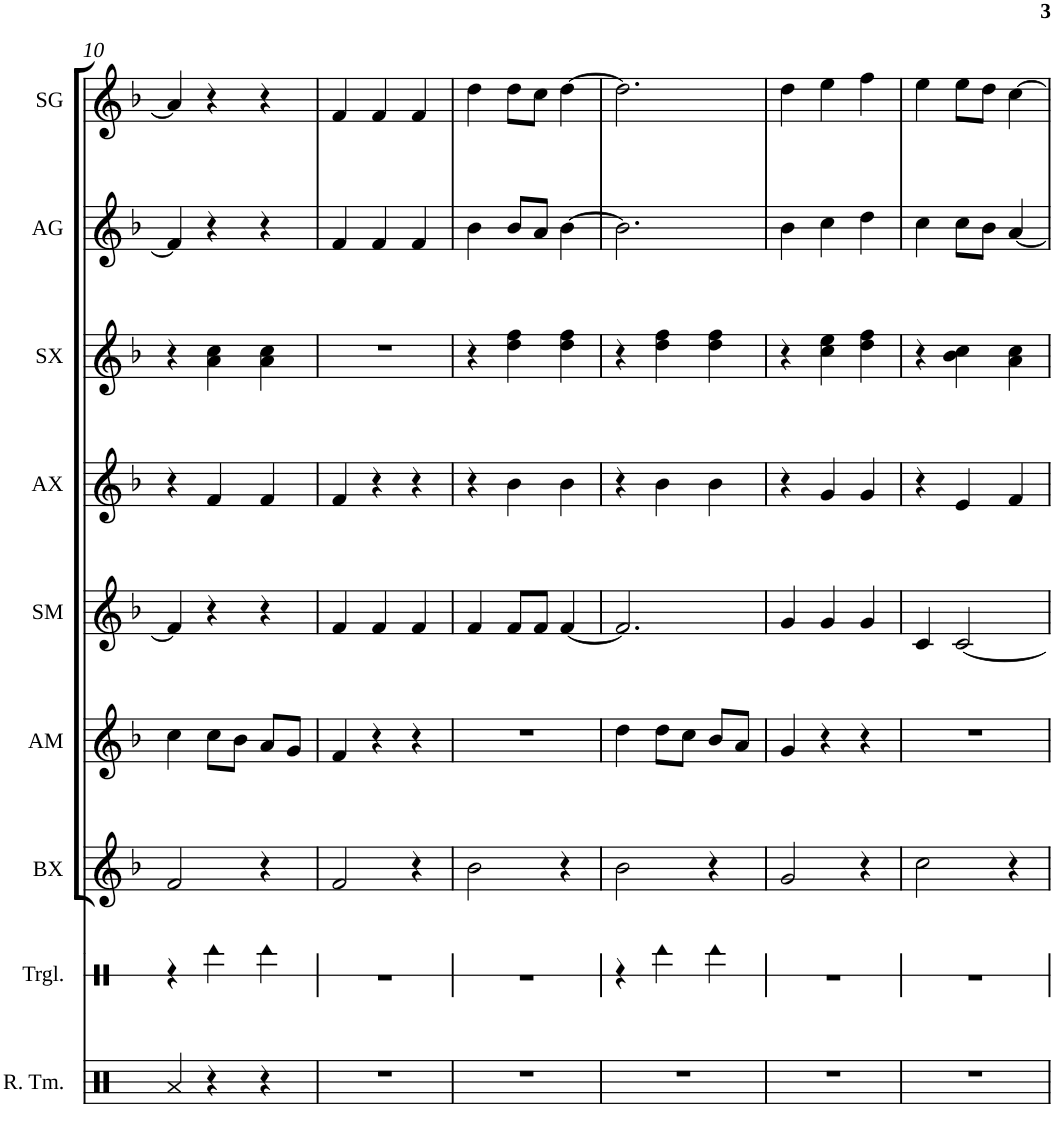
**kern	**kern	**kern	**kern	**kern	**kern	**kern	**kern	**kern
*part9	*part8	*part7	*part6	*part5	*part4	*part3	*part2	*part1
*staff9	*staff8	*staff7	*staff6	*staff5	*staff4	*staff3	*staff2	*staff1
*I"Roto Toms	*I"Triangle	*I"Bass Xylophone	*I"Alto Metallophone	*I"Soprano Metallophone	*I"Alto Xylophone	*I"Soprano Xylophone	*I"Alto Glockenspiel	*I"Soprano Glockenspiel
*I'R. Tm.	*I'Trgl.	*I'BX	*I'AM	*I'SM	*I'AX	*I'SX	*I'AG	*I'SG
!!LO:PB:g=z
*clefX	*clefX	*clefG2	*clefG2	*clefG2	*clefG2	*clefG2	*clefG2	*clefG2
*	*	*Trd7c12	*	*Trd-7c-12	*	*Trd-7c-12	*Trd-7c-12	*Trd-14c-24
*k[b-]	*k[b-]	*k[b-]	*k[b-]	*k[b-]	*k[b-]	*k[b-]	*k[b-]	*k[b-]
*F:	*F:	*F:	*F:	*F:	*F:	*F:	*F:	*F:
*M3/4	*M3/4	*M3/4	*M3/4	*M3/4	*M3/4	*M3/4	*M3/4	*M3/4
=10	=10	=10	=10	=10	=10	=10	=10	=10
4Ra/	4r	2f/	4cc\	4f/]	4r	4r	4f/]	4a/]
!	!LO:N:head=solid	!	!	!	!	!	!	!
4r	4Rcc\	.	8cc\L	4r	4f/	4a\ 4cc\	4r	4r
.	.	.	8b-\J	.	.	.	.	.
!	!LO:N:head=solid	!	!	!	!	!	!	!
4r	4Rcc\	4r	8a/L	4r	4f/	4a\ 4cc\	4r	4r
.	.	.	8g/J	.	.	.	.	.
=11	=11	=11	=11	=11	=11	=11	=11	=11
2.r	2.r	2f/	4f/	4f/	4f/	2.r	4f/	4f/
.	.	.	4r	4f/	4r	.	4f/	4f/
.	.	4r	4r	4f/	4r	.	4f/	4f/
=12	=12	=12	=12	=12	=12	=12	=12	=12
2.r	2.r	2b-\	2.r	4f/	4r	4r	4b-\	4dd\
.	.	.	.	8f/L	4b-\	4dd\ 4ff\	8b-/L	8dd\L
.	.	.	.	8f/J	.	.	8a/J	8cc\J
.	.	4r	.	[4f/	4b-\	4dd\ 4ff\	[4b-\	[4dd\
=13	=13	=13	=13	=13	=13	=13	=13	=13
2.r	4r	2b-\	4dd\	2.f/]	4r	4r	2.b-\]	2.dd\]
!	!LO:N:head=solid	!	!	!	!	!	!	!
.	4Rcc\	.	8dd\L	.	4b-\	4dd\ 4ff\	.	.
.	.	.	8cc\J	.	.	.	.	.
!	!LO:N:head=solid	!	!	!	!	!	!	!
.	4Rcc\	4r	8b-/L	.	4b-\	4dd\ 4ff\	.	.
.	.	.	8a/J	.	.	.	.	.
=14	=14	=14	=14	=14	=14	=14	=14	=14
2.r	2.r	2g/	4g/	4g/	4r	4r	4b-\	4dd\
.	.	.	4r	4g/	4g/	4cc\ 4ee\	4cc\	4ee\
.	.	4r	4r	4g/	4g/	4dd\ 4ff\	4dd\	4ff\
=15	=15	=15	=15	=15	=15	=15	=15	=15
2.r	2.r	2cc\	2.r	4c/	4r	4r	4cc\	4ee\
.	.	.	.	[2c/	4e/	4b-\ 4cc\	8cc\L	8ee\L
.	.	.	.	.	.	.	8b-\J	8dd\J
.	.	4r	.	.	4f/	4a\ 4cc\	[4a/	[4cc\
=	=	=	=	=	=	=	=	=
*-	*-	*-	*-	*-	*-	*-	*-	*-
